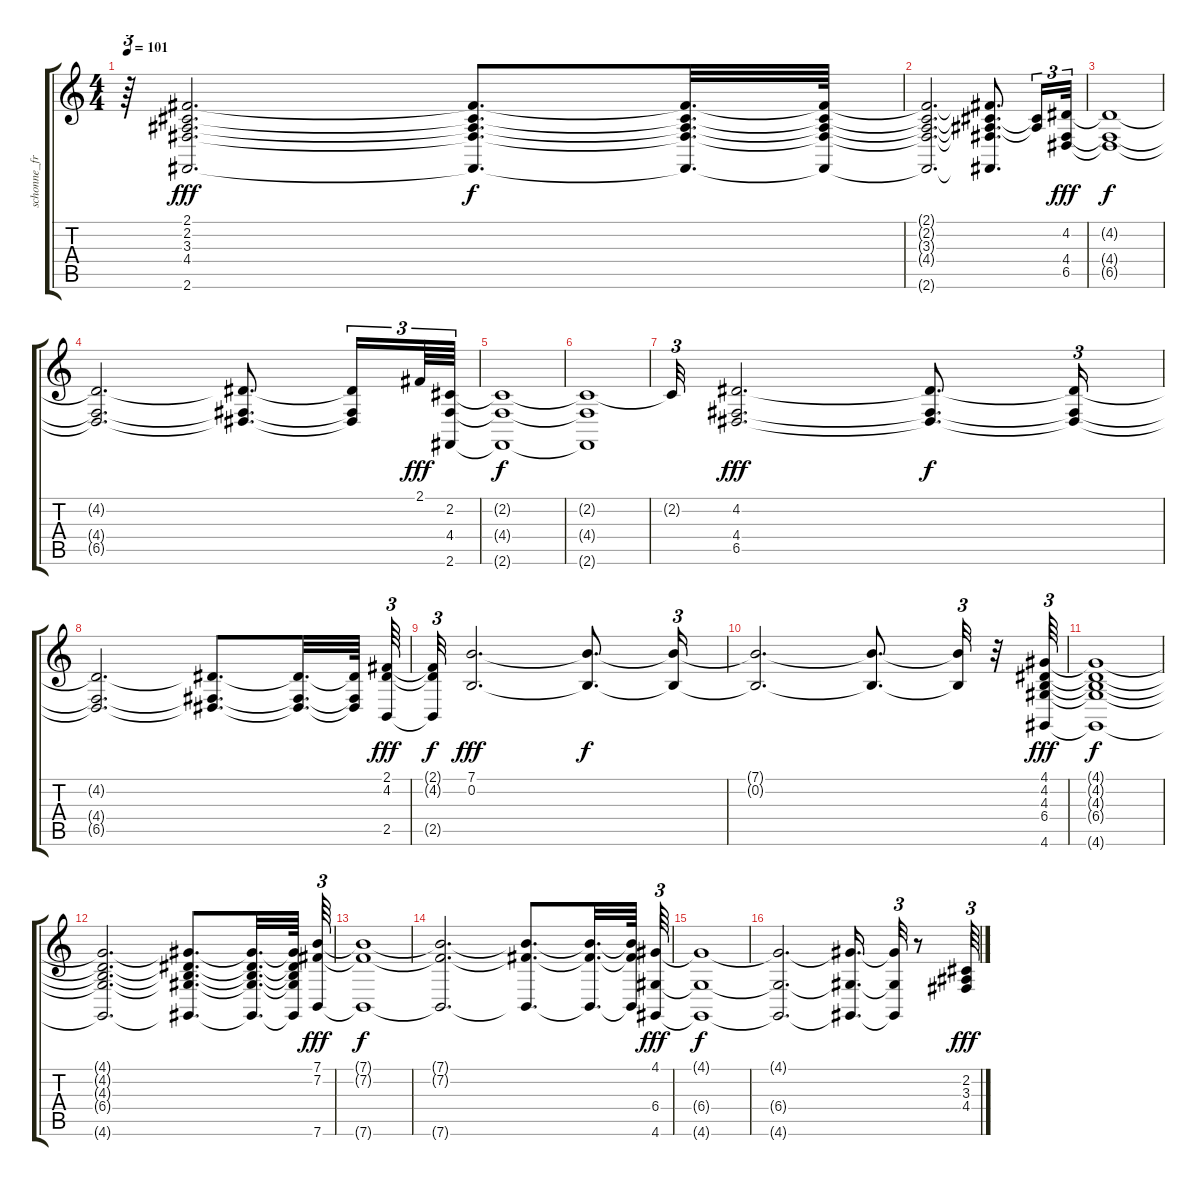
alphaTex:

\track ("schonne_francis@hotmail.com" "schonne_fr") {instrument pad2warm}
\staff {score tabs}
\tuning (E4 B3 G3 D3 A2 E2) {hide}
\ts (4 4)
\tempo 101
\clef g2
\ks c
r.64{tu (3 2) dy f} (2.1 2.2 3.3 4.4 2.6).2{d dy fff} (2.1{t} 2.2{t} 3.3{t} 4.4{t} 2.6{t}).8{d dy f} (2.1{t} 2.2{t} 3.3{t} 4.4{t} 2.6{t}).32{d} (2.1{t} 2.2{t} 3.3{t} 4.4{t} 2.6{t}).64 |
(2.1{t} 2.2{t} 3.3{t} 4.4{t} 2.6{t}).2{d} (2.1{t} 2.2{t} 3.3{t} 4.4{t} 2.6{t}).8{d} (2.2{t} 3.3{t}).16{tu (3 2)} (4.2 4.4 6.5).32{tu (3 2) dy fff} |
(4.2{t} 4.4{t} 6.5{t}).1{dy f} |
(4.2{t} 4.4{t} 6.5{t}).2{d} (4.2{t} 4.4{t} 6.5{t}).8{d} (4.2{t} 4.4{t} 6.5{t}).16{tu (3 2)} 2.1.64{tu (3 2) dy fff} (2.2 4.4 2.6).64{tu (3 2)} |
(2.2{t} 4.4{t} 2.6{t}).1{dy f} |
(2.2{t} 4.4{t} 2.6{t}).1 |
2.2{t}.32{tu (3 2)} (4.2 4.4 6.5).2{d dy fff} (4.2{t} 4.4{t} 6.5{t}).8{d dy f} (4.2{t} 4.4{t} 6.5{t}).16{tu (3 2)} |
(4.2{t} 4.4{t} 6.5{t}).2{d} (4.2{t} 4.4{t} 6.5{t}).8{d} (4.2{t} 4.4{t} 6.5{t}).32{d} (4.2{t} 4.4{t} 6.5{t}).64 (2.1 4.2 2.5).64{tu (3 2) dy fff} |
(2.1{t} 4.2{t} 2.5{t}).32{tu (3 2) dy f} (7.1 0.2).2{d dy fff} (7.1{t} 0.2{t}).8{d dy f} (7.1{t} 0.2{t}).16{tu (3 2)} |
(7.1{t} 0.2{t}).2{d} (7.1{t} 0.2{t}).8{d} (7.1{t} 0.2{t}).32{tu (3 2)} r.32 (4.1 4.2 4.3 6.4 4.6).64{tu (3 2) dy fff} |
(4.1{t} 4.2{t} 4.3{t} 6.4{t} 4.6{t}).1{dy f} |
(4.1{t} 4.2{t} 4.3{t} 6.4{t} 4.6{t}).2{d} (4.1{t} 4.2{t} 4.3{t} 6.4{t} 4.6{t}).8{d} (4.1{t} 4.2{t} 4.3{t} 6.4{t} 4.6{t}).32{d} (4.1{t} 4.2{t} 4.3{t} 6.4{t} 4.6{t}).64 (7.1 7.2 7.6).64{tu (3 2) dy fff} |
(7.1{t} 7.2{t} 7.6{t}).1{dy f} |
(7.1{t} 7.2{t} 7.6{t}).2{d} (7.1{t} 7.2{t} 7.6{t}).8{d} (7.1{t} 7.2{t} 7.6{t}).32{d} (7.1{t} 7.2{t} 7.6{t}).64 (4.1 6.4 4.6).64{tu (3 2) dy fff} |
(4.1{t} 6.4{t} 4.6{t}).1{dy f} |
(4.1{t} 6.4{t} 4.6{t}).2{d} (4.1{t} 6.4{t} 4.6{t}).16{d} (4.1{t} 6.4{t} 4.6{t}).32{tu (3 2)} r.8 (2.2 3.3 4.4).64{tu (3 2) dy fff}
